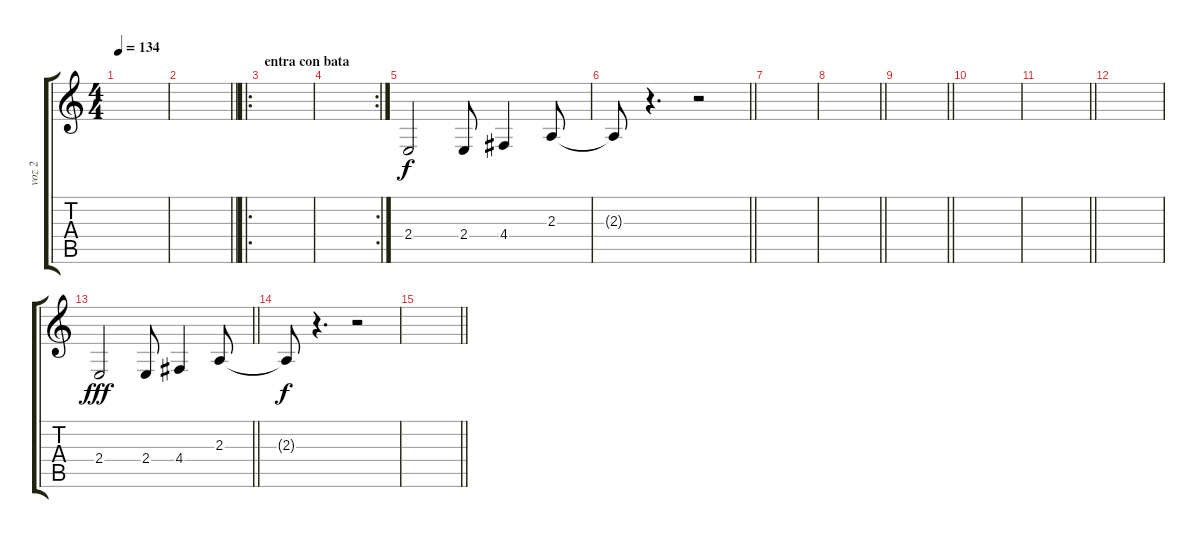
\track ("voz 2" "voz 2") {instrument flute}
\staff {score tabs}
\tuning (E4 B3 G3 D3 A2 E2) {hide}
\ts (4 4)
\tempo 134
\clef g2
\ks c
|
\barLineRight lightlight
|
\ro
\section ("" "entra con bata")
|
\rc 2
|
2.4.2 2.4.8 4.4.4 2.3.8 |
\barLineRight lightlight
2.3{t}.8{dy f} r.4{d} r.2 |
|
\barLineRight lightlight
|
\barLineRight lightlight
|
|
\barLineRight lightlight
|
|
\barLineRight lightlight
2.4.2{dy fff} 2.4.8 4.4.4 2.3.8 |
2.3{t}.8{dy f} r.4{d} r.2 |
\barLineRight lightlight
